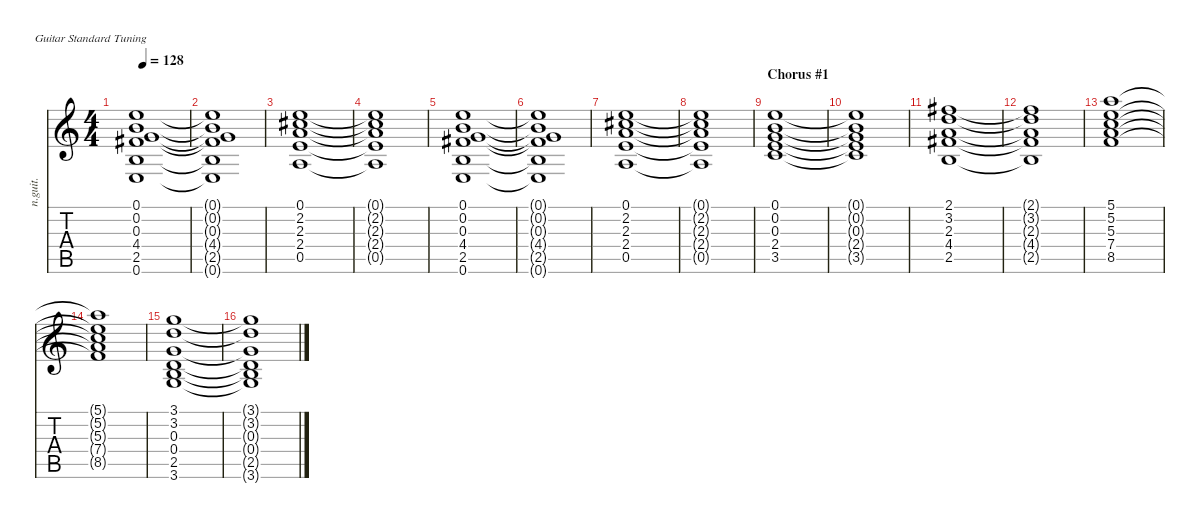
\defaultSystemsLayout 4
\hideDynamics
\bracketExtendMode nobrackets
\otherSystemsTrackNameOrientation horizontal
\track ("Keyboard" "n.guit.") {instrument acousticguitarnylon}
\staff {score tabs}
\tuning (E4 B3 G3 D3 A2 E2)
\ts (4 4)
\tempo 128
\clef g2
\ks c
(0.1 0.2 0.3 4.4{acc #} 2.5 0.6).1{dy f beam Up} |
(0.1{t} 0.2{t} 0.3{t} 4.4{t acc #} 2.5{t} 0.6{t}).1{beam Up} |
(0.1 2.2{acc #} 2.3 2.4 0.5).1{beam Up} |
(0.1{t} 2.2{t acc #} 2.3{t} 2.4{t} 0.5{t}).1{beam Up} |
(0.1 0.2 0.3 4.4{acc #} 2.5 0.6).1{beam Up} |
(0.1{t} 0.2{t} 0.3{t} 4.4{t acc #} 2.5{t} 0.6{t}).1{beam Up} |
(0.1 2.2{acc #} 2.3 2.4 0.5).1{beam Up} |
(0.1{t} 2.2{t acc #} 2.3{t} 2.4{t} 0.5{t}).1{beam Up} |
\section ("" "Chorus #1")
(0.1 0.2 0.3 2.4 3.5).1{beam Up} |
(0.1{t} 0.2{t} 0.3{t} 2.4{t} 3.5{t}).1{beam Up} |
(2.1{acc #} 3.2 2.3 4.4{acc #} 2.5).1{beam Up} |
(2.1{t acc #} 3.2{t} 2.3{t} 4.4{t acc #} 2.5{t}).1{beam Up} |
(5.1 5.2 5.3 7.4 8.5).1{beam Down} |
(5.1{t} 5.2{t} 5.3{t} 7.4{t} 8.5{t}).1{beam Down} |
(3.1 3.2 0.3 0.4 2.5 3.6).1{beam Up} |
(3.1{t} 3.2{t} 0.3{t} 0.4{t} 2.5{t} 3.6{t}).1{beam Up}
